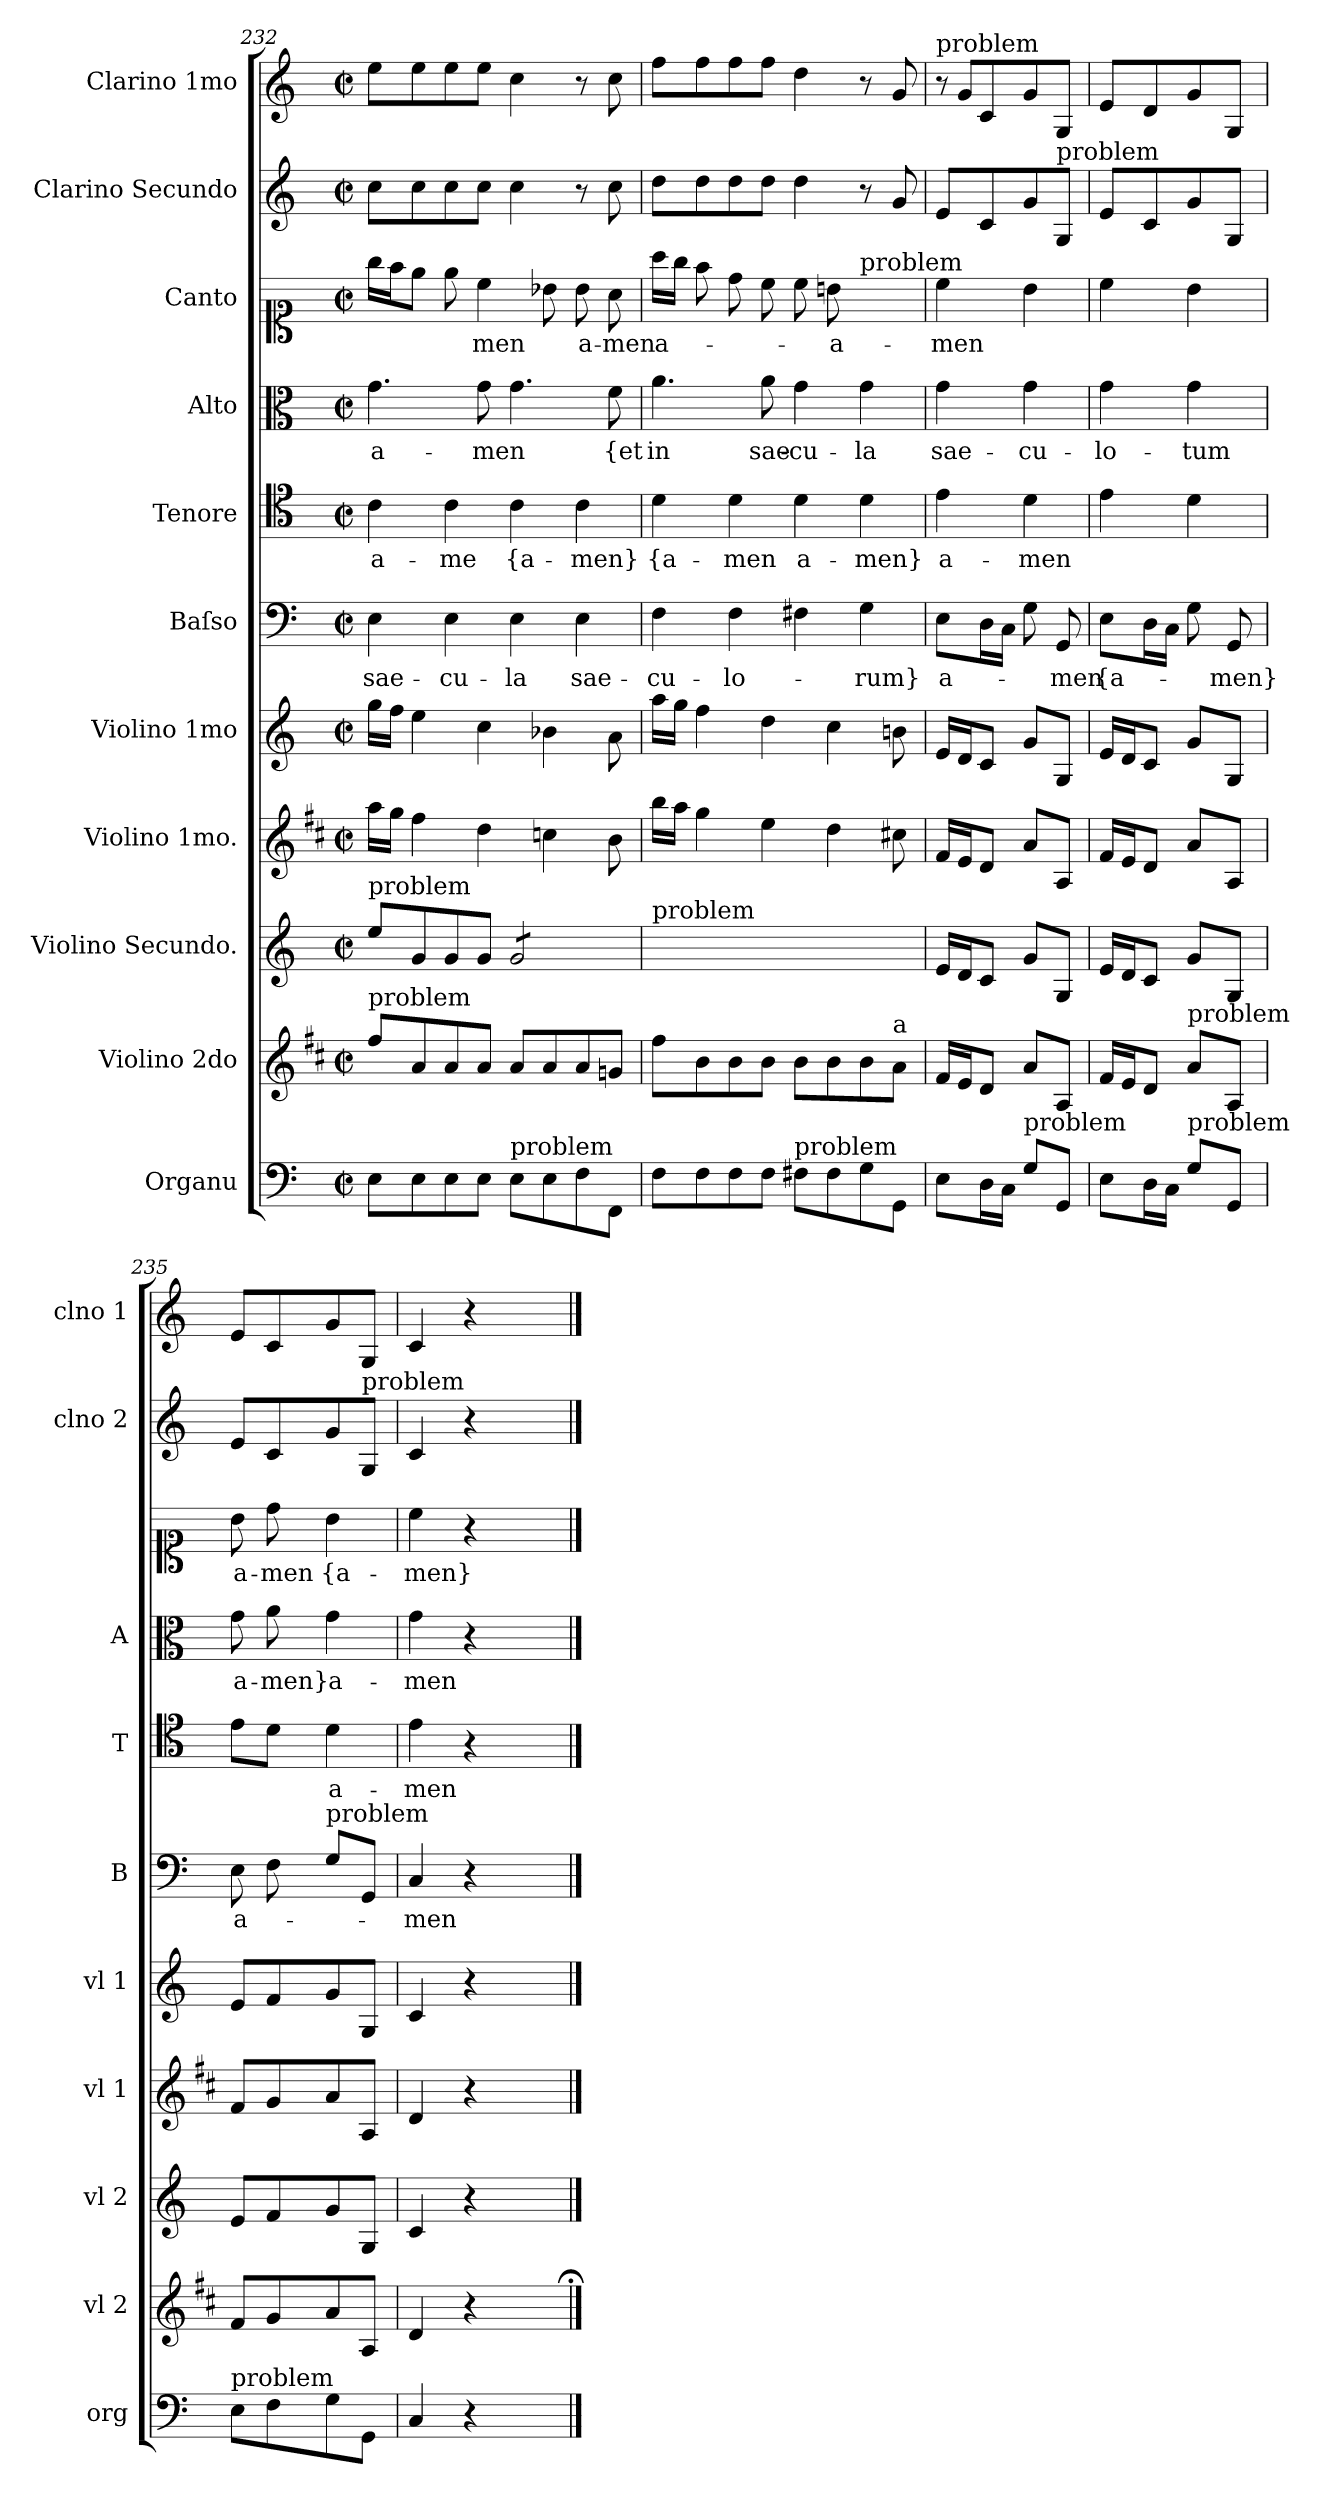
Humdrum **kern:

**kern	**kern	**kern	**kern	**kern	**kern	**text	**kern	**text	**kern	**text	**kern	**text	**kern	**kern
*part11	*part10	*part9	*part8	*part7	*part6	*part6	*part5	*part5	*part4	*part4	*part3	*part3	*part2	*part1
*staff11	*staff10	*staff9	*staff8	*staff7	*staff6	*staff6	*staff5	*staff5	*staff4	*staff4	*staff3	*staff3	*staff2	*staff1
*I"Organu	*I"Violino 2do	*I"Violino Secundo.	*I"Violino 1mo.	*I"Violino 1mo	*I"Baſso	*	*I"Tenore	*	*I"Alto	*	*I"Canto	*	*I"Clarino Secundo	*I"Clarino 1mo
*I'org	*I'vl 2	*I'vl 2	*I'vl 1	*I'vl 1	*I'B	*	*I'T	*	*I'A	*	*	*	*I'clno 2	*I'clno 1
*clefF4	*clefG2	*clefG2	*clefG2	*clefG2	*clefF4	*	*clefC4	*	*clefC3	*	*clefC1	*	*clefG2	*clefG2
*	*ITrd1c2	*	*ITrd1c2	*	*	*	*	*	*	*	*	*	*	*
*k[]	*k[]	*k[]	*k[]	*k[]	*k[]	*	*k[]	*	*k[]	*	*k[]	*	*k[]	*k[]
*C:	*C:	*C:	*C:	*C:	*C:	*	*C:	*	*C:	*	*C:	*	*C:	*C:
*M2/2	*M2/2	*M2/2	*M2/2	*M2/2	*M2/2	*	*M2/2	*	*M2/2	*	*M2/2	*	*M2/2	*M2/2
*met(c|)	*met(c|)	*met(c|)	*met(c|)	*met(c|)	*met(c|)	*	*met(c|)	*	*met(c|)	*	*met(c|)	*	*met(c|)	*met(c|)
=232	=232	=232	=232	=232	=232	=232	=232	=232	=232	=232	=232	=232	=232	=232
!	!	!LO:TX:a:t=problem	!	!	!	!	!	!	!	!	!	!	!	!
!	!LO:TX:a:t=problem	!	!	!	!	!	!	!	!	!	!	!	!	!
8E\L	8ee\L	8ee\L	16gg\LL	16gg\LL	4E\	sae-	4c\	a-	4.g\	a-	16gg\LL	.	8cc\L	8ee\L
.	.	.	16ff\JJ	16ff\JJ	.	.	.	.	.	.	16ff\J	.	.	.
8E\	8g/	8g/	4ee\	4ee\	.	.	.	.	.	.	8ee\J	.	8cc\	8ee\
8E\	8g/	8g/	.	.	4E\	-cu-	4c\	-me	.	.	8ee\	.	8cc\	8ee\
8E\J	8g/J	8g/J	4cc\	4cc\	.	.	.	.	8g\	-men	4cc\	-men	8cc\J	8ee\J
!LO:TX:a:t=problem	!	!	!	!	!	!	!	!	!	!	!	!	!	!
*	*	*tremolo	*	*	*	*	*	*	*	*	*	*	*	*
8E\L	8g/L	8g/L	.	.	4E\	-la	4c\	{a-	4.g\	.	.	.	4cc\	4cc\
8E\	8g/	8g/	4b-X\	4b-X\	.	.	.	.	.	.	8b-X\	.	.	.
8F\	8g/	8g/	.	.	4E\	sae-	4c\	-men}	.	.	8b-\	a-	8r	8r
8FF/J	8fn/J	8g/J	8a\	8a\	.	.	.	.	8f\	{et	8a\	-men	8cc\	8cc\
*	*	*Xtremolo	*	*	*	*	*	*	*	*	*	*	*	*
=233	=233	=233	=233	=233	=233	=233	=233	=233	=233	=233	=233	=233	=233	=233
!	!	!LO:TX:a:t=problem	!	!	!	!	!	!	!	!	!	!	!	!
8F\L	8ee\L	1ryy	16aa\LL	16aa\LL	4F\	-cu-	4d\	{a-	4.a\	in	16aa\LL	a-	8dd\L	8ff\L
.	.	.	16gg\JJ	16gg\JJ	.	.	.	.	.	.	16gg\JJ	.	.	.
8F\	8a\	.	4ff\	4ff\	.	.	.	.	.	.	8ff\	.	8dd\	8ff\
8F\	8a\	.	.	.	4F\	-lo-	4d\	-men	.	.	8dd\	.	8dd\	8ff\
8F\J	8a\J	.	4dd\	4dd\	.	.	.	.	8a\	sae-	8cc\	.	8dd\J	8ff\J
!LO:TX:a:t=problem	!	!	!	!	!	!	!	!	!	!	!	!	!	!
8F#X\L	8a\L	.	.	.	4F#X\	.	4d\	a-	4g\	-cu-	8cc\	.	4dd\	4dd\
8F#\	8a\	.	4cc\	4cc\	.	.	.	.	.	.	8bn\	-a-	.	.
!	!	!	!	!	!	!	!	!	!	!	!LO:TX:a:t=problem	!	!	!
8G\	8a\	.	.	.	4G\	-rum}	4d\	-men}	4g\	-la	4ryy	.	8r	8r
!	!LO:TX:a:t=a	!	!	!	!	!	!	!	!	!	!	!	!	!
8GG/J	8g\J	.	8bn\	8bn\	.	.	.	.	.	.	.	.	8g/	8g/
=234	=234	=234	=234	=234	=234	=234	=234	=234	=234	=234	=234	=234	=234	=234
!	!	!	!	!	!	!	!	!	!	!	!	!	!	!LO:TX:a:t=problem
!	!	!	!	!	!	!	!	!	!	!	!	!	!	!LO:N:vis=8
8E\L	16e/LL	16e/LL	16e/LL	16e/LL	8E\L	a-	4e\	a-	4g\	sae-	4cc\	-men	8e/L	16r
!	!	!	!	!	!	!	!	!	!	!	!	!	!	!LO:N:vis=8
.	16d/J	16d/J	16d/J	16d/J	.	.	.	.	.	.	.	.	.	16g/L
16D\L	8c/J	8c/J	8c/J	8c/J	16D\L	.	.	.	.	.	.	.	8c/	8c/
16C\JJ	.	.	.	.	16C\JJ	.	.	.	.	.	.	.	.	.
!LO:TX:a:t=problem	!	!	!	!	!	!	!	!	!	!	!	!	!	!
8G\L	8g/L	8g/L	8g/L	8g/L	8G\	.	4d\	-men	4g\	-cu-	4b\	.	8g/	8g/
!	!	!	!	!	!	!	!	!	!	!	!	!	!LO:TX:a:t=problem	!
8GG/J	8G/J	8G/J	8G/J	8G/J	8GG/	-men	.	.	.	.	.	.	8G/J	8G/J
=	=	=	=	=	=	=	=	=	=	=	=	=	=	=
8E\L	16e/LL	16e/LL	16e/LL	16e/LL	8E\L	{a-	4e\	.	4g\	-lo-	4cc\	.	8e/L	8e/L
.	16d/J	16d/J	16d/J	16d/J	.	.	.	.	.	.	.	.	.	.
16D\L	8c/J	8c/J	8c/J	8c/J	16D\L	.	.	.	.	.	.	.	8c/	8d/
16C\JJ	.	.	.	.	16C\JJ	.	.	.	.	.	.	.	.	.
!	!LO:TX:a:t=problem	!	!	!	!	!	!	!	!	!	!	!	!	!
!LO:TX:a:t=problem	!	!	!	!	!	!	!	!	!	!	!	!	!	!
8G\L	8g\L	8g/L	8g/L	8g/L	8G\	.	4d\	.	4g\	-tum	4b\	.	8g/	8g/
8GG/J	8G/J	8G/J	8G/J	8G/J	8GG/	-men}	.	.	.	.	.	.	8G/J	8G/J
=235	=235	=235	=235	=235	=235	=235	=235	=235	=235	=235	=235	=235	=235	=235
!LO:TX:a:t=problem	!	!	!	!	!	!	!	!	!	!	!	!	!	!
8E\L	8e/L	8e/L	8e/L	8e/L	8E\	a-	8e\L	.	8g\	a-	8b\	a-	8e/L	8e/L
8F\	8f/	8f/	8f/	8f/	8F\	.	8d\J	.	8a\	-men}	8dd\	-men	8c/	8c/
!	!	!	!	!	!LO:TX:a:t=problem	!	!	!	!	!	!	!	!	!
8G\	8g/	8g/	8g/	8g/	8G\L	.	4d\	a-	4g\	a-	4b\	{a-	8g/	8g/
!	!	!	!	!	!	!	!	!	!	!	!	!	!LO:TX:a:t=problem	!
8GG/J	8G/J	8G/J	8G/J	8G/J	8GG/J	.	.	.	.	.	.	.	8G/J	8G/J
=	=	=	=	=	=	=	=	=	=	=	=	=	=	=
4C/	4c/	4c/	4c/	4c/	4C/	-men	4e\	-men	4g\	-men	4cc\	-men}	4c/	4c/
4r	4r	4r	4r	4r	4r	.	4r	.	4r	.	4r	.	4r	4r
==	==;	==	==	==	==	==	==	==	==	==	==	==	==	==
*-	*-	*-	*-	*-	*-	*-	*-	*-	*-	*-	*-	*-	*-	*-
